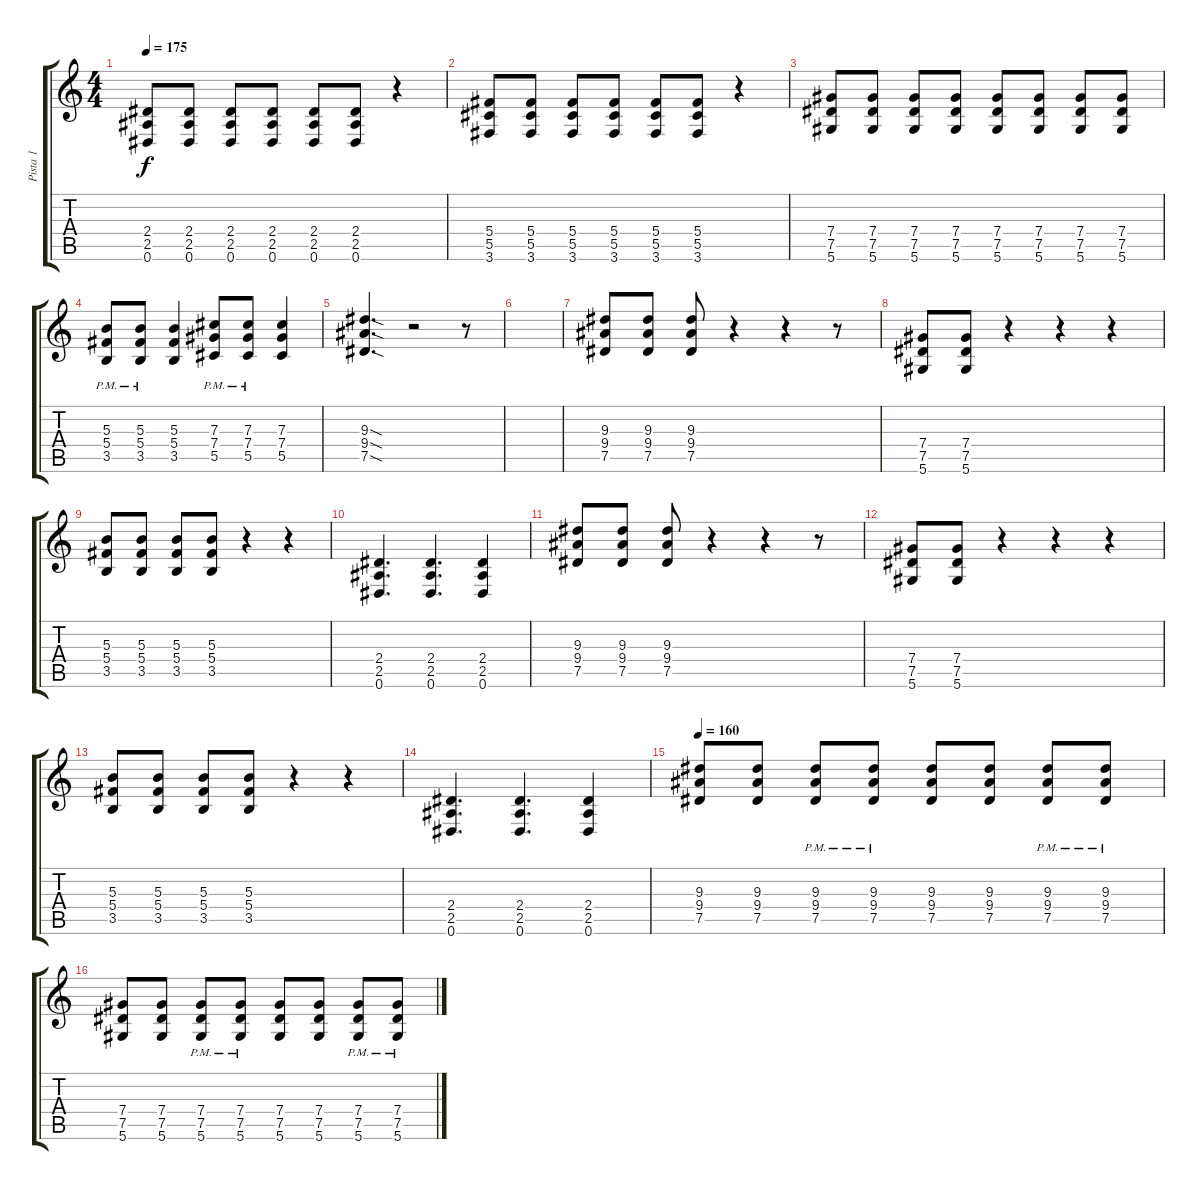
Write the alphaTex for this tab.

\track ("Pista 1" "Pista 1") {instrument distortionguitar}
\staff {score tabs}
\tuning (Eb4 Bb3 Gb3 Db3 Ab2 Eb2) {hide}
\ts (4 4)
\tempo 175
\clef g2
\ks c
(2.4 2.5 0.6).8{dy f} (2.4 2.5 0.6).8 (2.4 2.5 0.6).8 (2.4 2.5 0.6).8 (2.4 2.5 0.6).8 (2.4 2.5 0.6).8 r.4 |
(5.4 5.5 3.6).8 (5.4 5.5 3.6).8 (5.4 5.5 3.6).8 (5.4 5.5 3.6).8 (5.4 5.5 3.6).8 (5.4 5.5 3.6).8 r.4 |
(7.4 7.5 5.6).8 (7.4 7.5 5.6).8 (7.4 7.5 5.6).8 (7.4 7.5 5.6).8 (7.4 7.5 5.6).8 (7.4 7.5 5.6).8 (7.4 7.5 5.6).8 (7.4 7.5 5.6).8 |
(5.3{pm} 5.4{pm} 3.5{pm}).8 (5.3{pm} 5.4{pm} 3.5{pm}).8 (5.3 5.4 3.5).4 (7.3{pm} 7.4{pm} 5.5{pm}).8 (7.3{pm} 7.4{pm} 5.5{pm}).8 (7.3 7.4 5.5).4 |
(9.3{sod} 9.4{sod} 7.5{sod}).4{d} r.2 r.8 |
|
(9.3 9.4 7.5).8 (9.3 9.4 7.5).8 (9.3 9.4 7.5).8 r.4 r.4 r.8 |
(7.4 7.5 5.6).8 (7.4 7.5 5.6).8 r.4 r.4 r.4 |
(5.3 5.4 3.5).8 (5.3 5.4 3.5).8 (5.3 5.4 3.5).8 (5.3 5.4 3.5).8 r.4 r.4 |
(2.4 2.5 0.6).4{d} (2.4 2.5 0.6).4{d} (2.4 2.5 0.6).4 |
(9.3 9.4 7.5).8 (9.3 9.4 7.5).8 (9.3 9.4 7.5).8 r.4 r.4 r.8 |
(7.4 7.5 5.6).8 (7.4 7.5 5.6).8 r.4 r.4 r.4 |
(5.3 5.4 3.5).8 (5.3 5.4 3.5).8 (5.3 5.4 3.5).8 (5.3 5.4 3.5).8 r.4 r.4 |
(2.4 2.5 0.6).4{d} (2.4 2.5 0.6).4{d} (2.4 2.5 0.6).4 |
\tempo 160
(9.3 9.4 7.5).8 (9.3 9.4 7.5).8 (9.3{pm} 9.4{pm} 7.5{pm}).8 (9.3{pm} 9.4{pm} 7.5{pm}).8 (9.3 9.4 7.5).8 (9.3 9.4 7.5).8 (9.3{pm} 9.4{pm} 7.5{pm}).8 (9.3{pm} 9.4{pm} 7.5{pm}).8 |
(7.4 7.5 5.6).8 (7.4 7.5 5.6).8 (7.4{pm} 7.5{pm} 5.6{pm}).8 (7.4{pm} 7.5{pm} 5.6{pm}).8 (7.4 7.5 5.6).8 (7.4 7.5 5.6).8 (7.4{pm} 7.5{pm} 5.6{pm}).8 (7.4{pm} 7.5{pm} 5.6{pm}).8
